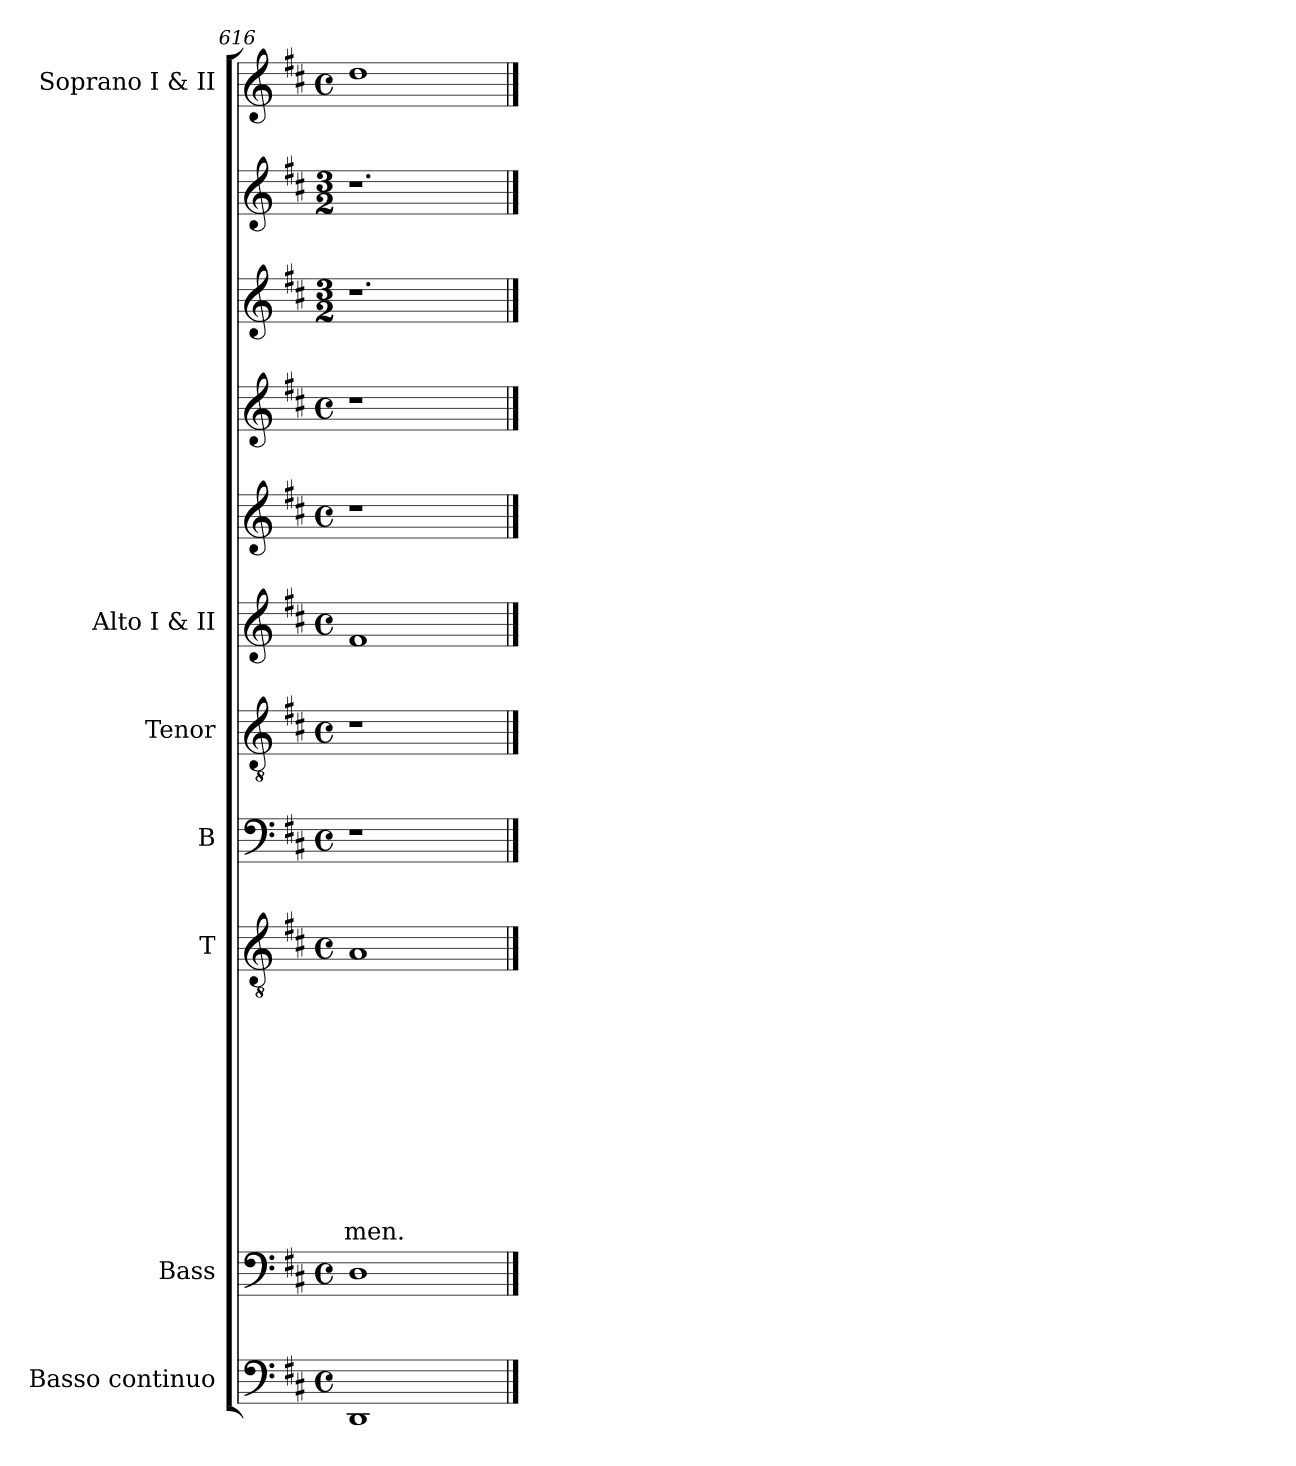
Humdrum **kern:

**kern	**kern	**kern	**text	**text	**text	**text	**text	**text	**text	**text	**text	**text	**text	**kern	**kern	**kern	**kern	**kern	**kern	**kern	**kern
*part11	*part10	*part9	*part9	*part9	*part9	*part9	*part9	*part9	*part9	*part9	*part9	*part9	*part9	*part8	*part7	*part6	*part5	*part4	*part3	*part2	*part1
*staff11	*staff10	*staff9	*staff9	*staff9	*staff9	*staff9	*staff9	*staff9	*staff9	*staff9	*staff9	*staff9	*staff9	*staff8	*staff7	*staff6	*staff5	*staff4	*staff3	*staff2	*staff1
*I"Basso continuo	*I"Bass	*I"T	*	*	*	*	*	*	*	*	*	*	*	*I"B	*I"Tenor	*I"Alto I & II	*	*	*	*	*I"Soprano I & II
*I'B. c.	*I'B	*I'T	*	*	*	*	*	*	*	*	*	*	*	*I'B	*I'T	*I'A	*	*	*	*	*I'S
*clefF4	*clefF4	*clefGv2	*	*	*	*	*	*	*	*	*	*	*	*clefF4	*clefGv2	*clefG2	*clefG2	*clefG2	*clefG2	*clefG2	*clefG2
*ITrd7c12	*	*	*	*	*	*	*	*	*	*	*	*	*	*	*	*	*	*	*	*	*
*k[f#c#]	*k[f#c#]	*k[f#c#]	*	*	*	*	*	*	*	*	*	*	*	*k[f#c#]	*k[f#c#]	*k[f#c#]	*k[f#c#]	*k[f#c#]	*k[f#c#]	*k[f#c#]	*k[f#c#]
*D:	*D:	*D:	*	*	*	*	*	*	*	*	*	*	*	*D:	*D:	*D:	*D:	*D:	*D:	*D:	*D:
*M4/4	*M4/4	*M4/4	*	*	*	*	*	*	*	*	*	*	*	*M4/4	*M4/4	*M4/4	*M4/4	*M4/4	*M3/2	*M3/2	*M4/4
*met(c)	*met(c)	*met(c)	*	*	*	*	*	*	*	*	*	*	*	*met(c)	*met(c)	*met(c)	*met(c)	*met(c)	*	*	*met(c)
=616	=616	=616	=616	=616	=616	=616	=616	=616	=616	=616	=616	=616	=616	=616	=616	=616	=616	=616	=616	=616	=616
!	!	!	!	!	!	!	!	!	!	!	!	!	!LO:LY:b	!	!	!	!	!	!	!	!
1DDD	1D	1A	.	.	.	.	.	.	.	.	.	.	-men.	1r	1r	1f#	1r	1r	1.r	1.r	1dd
2ryy	2ryy	2ryy	.	.	.	.	.	.	.	.	.	.	.	2ryy	2ryy	2ryy	2ryy	2ryy	.	.	2ryy
==	==	==	==	==	==	==	==	==	==	==	==	==	==	==	==	==	==	==	==	==	==
*-	*-	*-	*-	*-	*-	*-	*-	*-	*-	*-	*-	*-	*-	*-	*-	*-	*-	*-	*-	*-	*-
